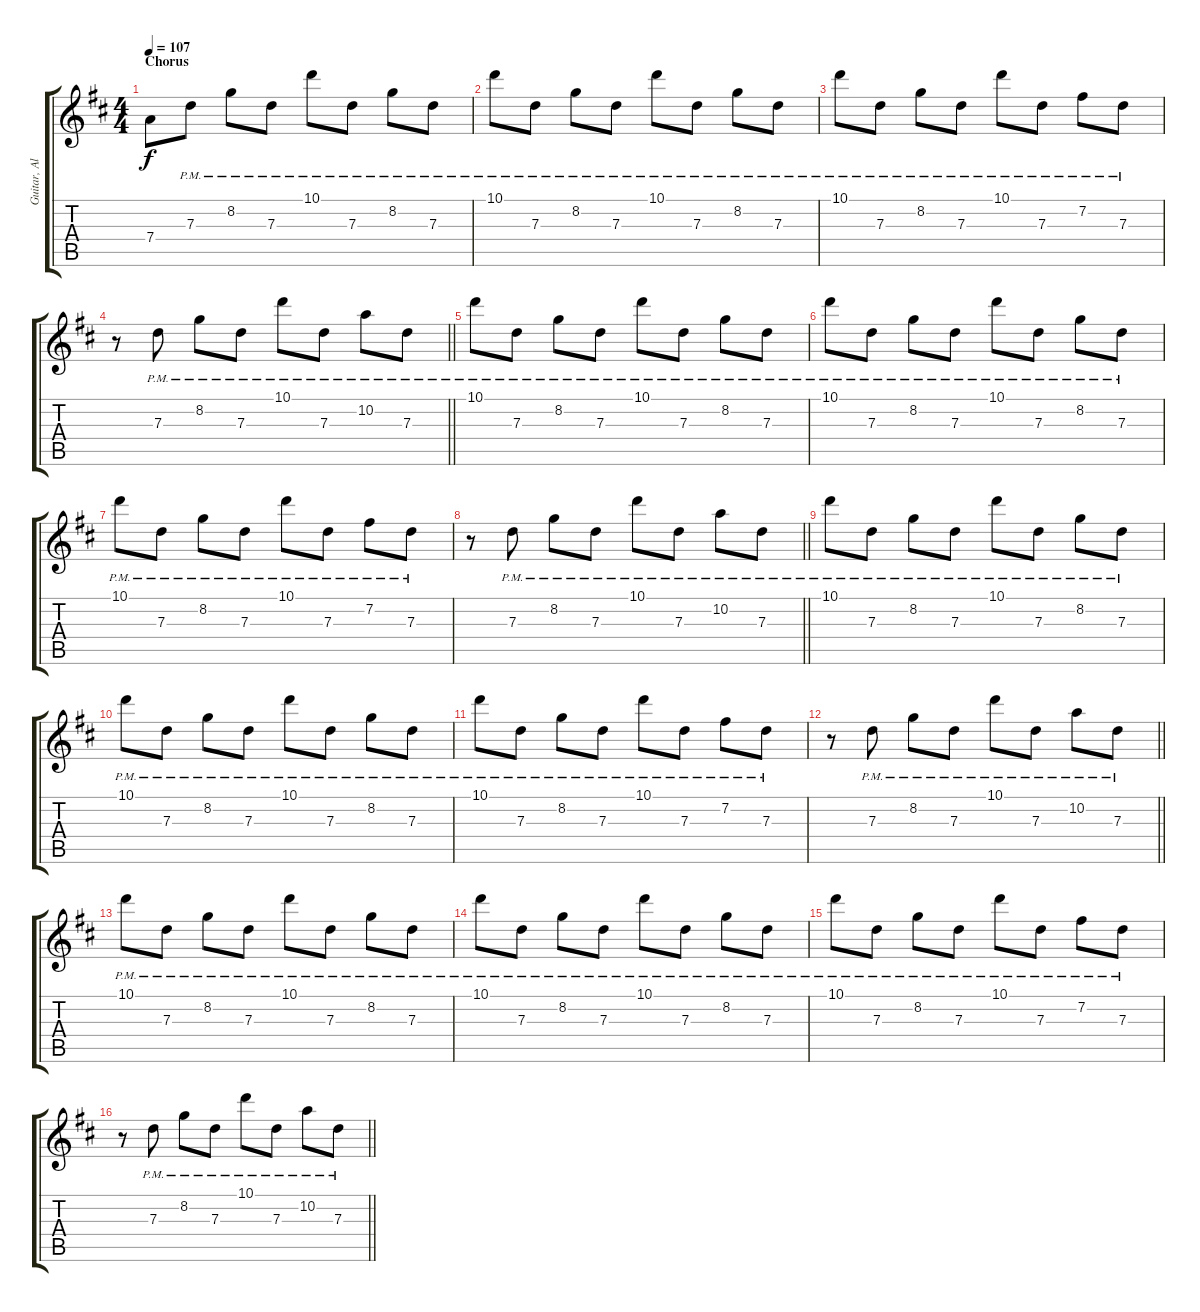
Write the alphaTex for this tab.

\track ("Guitar, Alternate Lead" "Guitar, Al") {instrument distortionguitar}
\staff {score tabs}
\tuning (E4 B3 G3 D3 A2 E2) {hide}
\ts (4 4)
\section ("" "Chorus")
\tempo 107
\clef g2
\ks d
7.4{be (hold 0 0 60 0) t}.8{dy f} 7.3{pm}.8{instrument distortionguitar} 8.2{pm}.8 7.3{pm}.8 10.1{pm}.8 7.3{pm}.8 8.2{pm}.8 7.3{pm}.8 |
10.1{pm}.8 7.3{pm}.8 8.2{pm}.8 7.3{pm}.8 10.1{pm}.8 7.3{pm}.8 8.2{pm}.8 7.3{pm}.8 |
10.1{pm}.8 7.3{pm}.8 8.2{pm}.8 7.3{pm}.8 10.1{pm}.8 7.3{pm}.8 7.2{pm}.8 7.3{pm}.8 |
\barLineRight lightlight
r.8 7.3{pm}.8 8.2{pm}.8 7.3{pm}.8 10.1{pm}.8 7.3{pm}.8 10.2{pm}.8 7.3{pm}.8 |
10.1{pm}.8 7.3{pm}.8 8.2{pm}.8 7.3{pm}.8 10.1{pm}.8 7.3{pm}.8 8.2{pm}.8 7.3{pm}.8 |
10.1{pm}.8 7.3{pm}.8 8.2{pm}.8 7.3{pm}.8 10.1{pm}.8 7.3{pm}.8 8.2{pm}.8 7.3{pm}.8 |
10.1{pm}.8 7.3{pm}.8 8.2{pm}.8 7.3{pm}.8 10.1{pm}.8 7.3{pm}.8 7.2{pm}.8 7.3{pm}.8 |
\barLineRight lightlight
r.8 7.3{pm}.8 8.2{pm}.8 7.3{pm}.8 10.1{pm}.8 7.3{pm}.8 10.2{pm}.8 7.3{pm}.8 |
10.1{pm}.8 7.3{pm}.8 8.2{pm}.8 7.3{pm}.8 10.1{pm}.8 7.3{pm}.8 8.2{pm}.8 7.3{pm}.8 |
10.1{pm}.8 7.3{pm}.8 8.2{pm}.8 7.3{pm}.8 10.1{pm}.8 7.3{pm}.8 8.2{pm}.8 7.3{pm}.8 |
10.1{pm}.8 7.3{pm}.8 8.2{pm}.8 7.3{pm}.8 10.1{pm}.8 7.3{pm}.8 7.2{pm}.8 7.3{pm}.8 |
\barLineRight lightlight
r.8 7.3{pm}.8 8.2{pm}.8 7.3{pm}.8 10.1{pm}.8 7.3{pm}.8 10.2{pm}.8 7.3{pm}.8 |
10.1{pm}.8 7.3{pm}.8 8.2{pm}.8 7.3{pm}.8 10.1{pm}.8 7.3{pm}.8 8.2{pm}.8 7.3{pm}.8 |
10.1{pm}.8 7.3{pm}.8 8.2{pm}.8 7.3{pm}.8 10.1{pm}.8 7.3{pm}.8 8.2{pm}.8 7.3{pm}.8 |
10.1{pm}.8 7.3{pm}.8 8.2{pm}.8 7.3{pm}.8 10.1{pm}.8 7.3{pm}.8 7.2{pm}.8 7.3{pm}.8 |
\barLineRight lightlight
r.8 7.3{pm}.8 8.2{pm}.8 7.3{pm}.8 10.1{pm}.8 7.3{pm}.8 10.2{pm}.8 7.3{pm}.8
